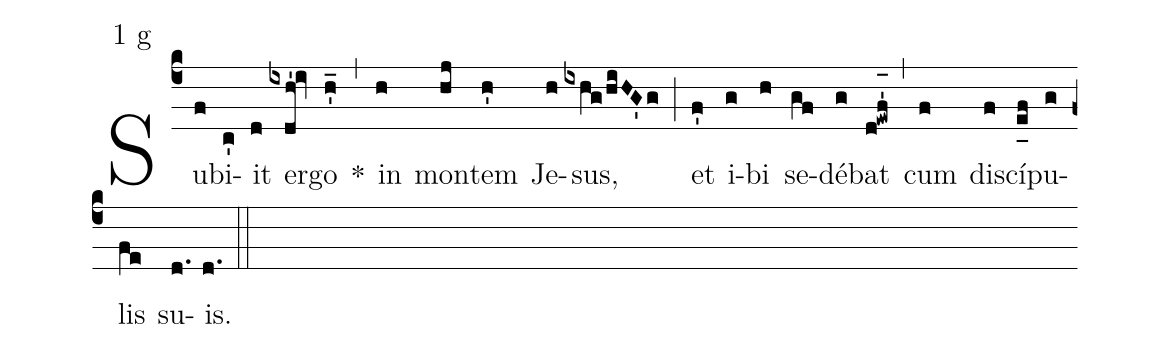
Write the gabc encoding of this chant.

mode:1 g;
%%
(c4) Sub(f)i(c')it(d) er(ixdh'!iv)go(h'_) *(,) in(h) mon(hj)tem(h') Je(h)sus,(ixhg/hiHG'g) (;) et(f') i(g)bi(h) se(gf)dé(g)bat(d!ewf'_) (,) cum(f) di(f)scí(e_[uh:l]f)pu(g)lis(fe) su(d.)is.(d.) (::)
